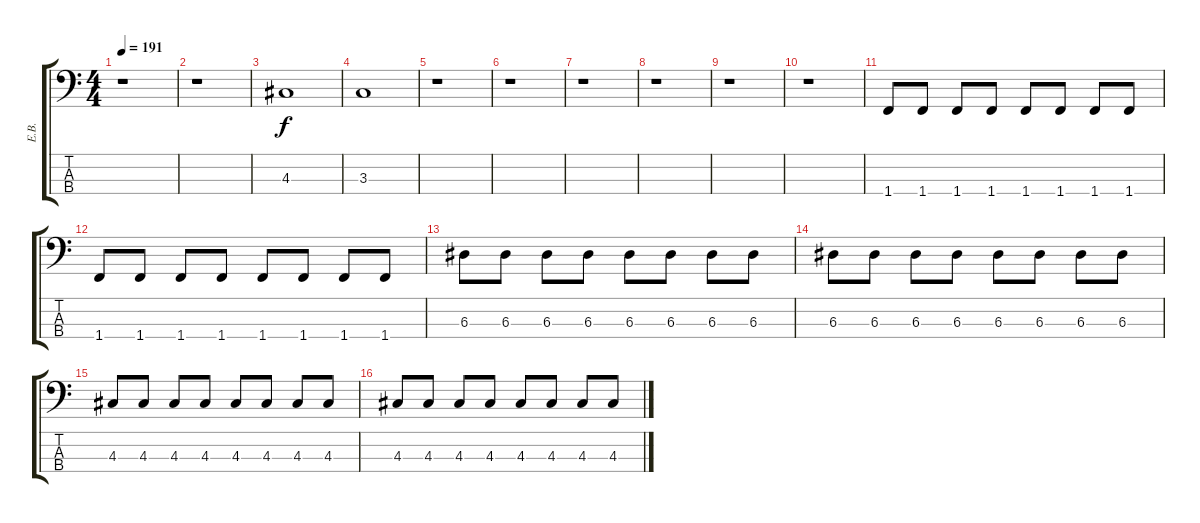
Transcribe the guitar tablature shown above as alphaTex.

\track ("E.B." "E.B.") {instrument electricbassfinger}
\staff {score tabs}
\tuning (G2 D2 A1 E1) {hide}
\ts (4 4)
\tempo 191
\clef f4
\ks c
r.1{dy f} |
r.1 |
4.3.1 |
3.3.1 |
r.1 |
r.1 |
r.1 |
r.1 |
r.1 |
r.1 |
1.4.8 1.4.8 1.4.8 1.4.8 1.4.8 1.4.8 1.4.8 1.4.8 |
1.4.8 1.4.8 1.4.8 1.4.8 1.4.8 1.4.8 1.4.8 1.4.8 |
6.3.8 6.3.8 6.3.8 6.3.8 6.3.8 6.3.8 6.3.8 6.3.8 |
6.3.8 6.3.8 6.3.8 6.3.8 6.3.8 6.3.8 6.3.8 6.3.8 |
4.3.8 4.3.8 4.3.8 4.3.8 4.3.8 4.3.8 4.3.8 4.3.8 |
4.3.8 4.3.8 4.3.8 4.3.8 4.3.8 4.3.8 4.3.8 4.3.8
